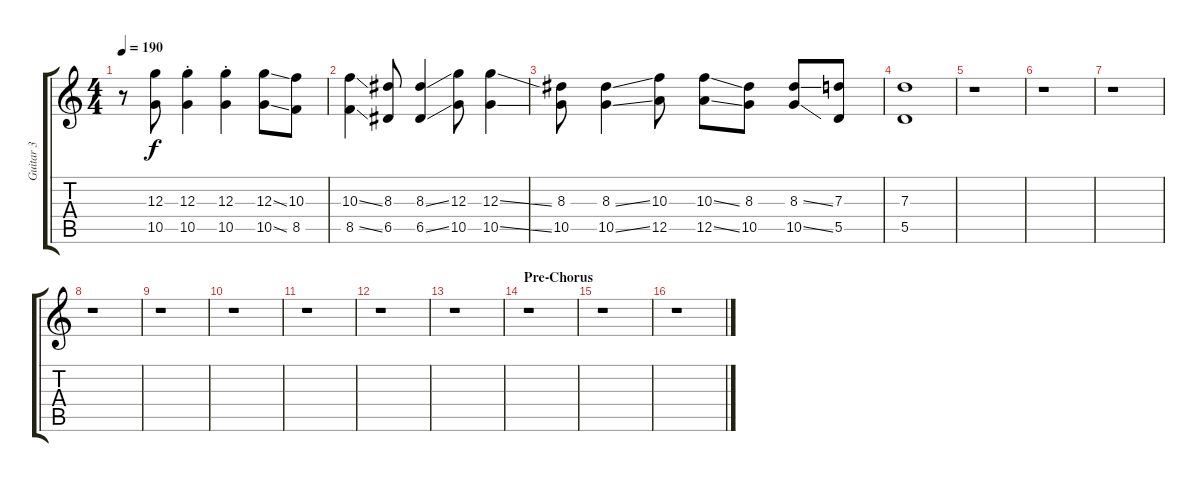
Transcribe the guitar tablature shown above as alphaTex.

\track ("Guitar 3" "Guitar 3") {instrument distortionguitar}
\staff {score tabs}
\tuning (E4 B3 G3 D3 A2 E2) {hide}
\ts (4 4)
\tempo 190
\clef g2
\ks c
r.8{dy f} (12.3 10.5).8 (12.3{st} 10.5{st}).4 (12.3{st} 10.5{st}).4 (12.3{ss} 10.5{ss}).8 (10.3 8.5).8 |
(10.3{ss} 8.5{ss}).4 (8.3 6.5).8 (8.3{ss} 6.5{ss}).4 (12.3 10.5).8 (12.3{ss} 10.5{ss}).4 |
(8.3 10.5).8 (8.3{ss} 10.5{ss}).4 (10.3 12.5).8 (10.3{ss} 12.5{ss}).8 (8.3 10.5).8 (8.3{ss} 10.5{ss}).8 (7.3 5.5).8 |
(7.3 5.5).1 |
r.1 |
r.1 |
r.1 |
r.1 |
r.1 |
r.1 |
r.1 |
r.1 |
r.1 |
\section ("" "Pre-Chorus")
r.1 |
r.1 |
r.1
